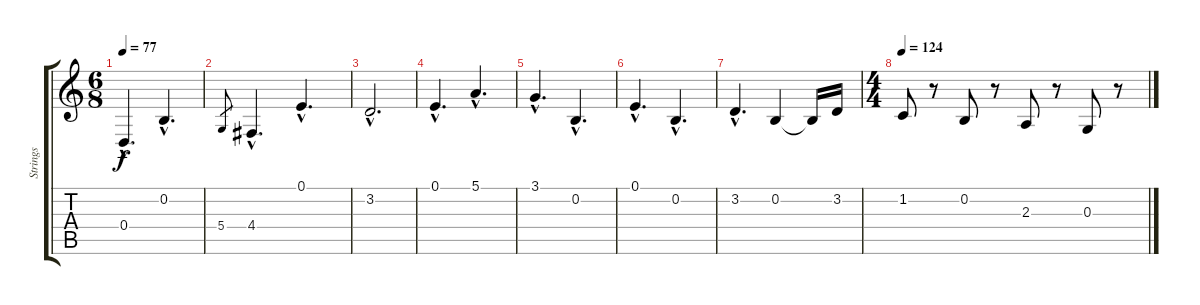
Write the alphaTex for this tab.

\track ("Strings" "Strings") {instrument stringensemble1}
\staff {score tabs}
\tuning (E4 B3 G3 D3 A2 E2) {hide}
\ts (6 8)
\tempo 77
\clef g2
\ks c
0.4{hac}.4{d dy f instrument stringensemble1} 0.2{hac}.4{d} |
5.4.8{gr} 4.4{hac}.4{d} 0.1{hac}.4{d} |
3.2{hac}.2{d} |
0.1{hac}.4{d} 5.1{hac}.4{d} |
3.1{hac}.4{d} 0.2{hac}.4{d} |
0.1{hac}.4{d} 0.2{hac}.4{d} |
3.2{hac}.4{d} 0.2.4 0.2{t}.16 3.2.16 |
\ts (4 4)
\tempo 124
1.2.8 r.8 0.2.8 r.8 2.3.8 r.8 0.3.8 r.8
